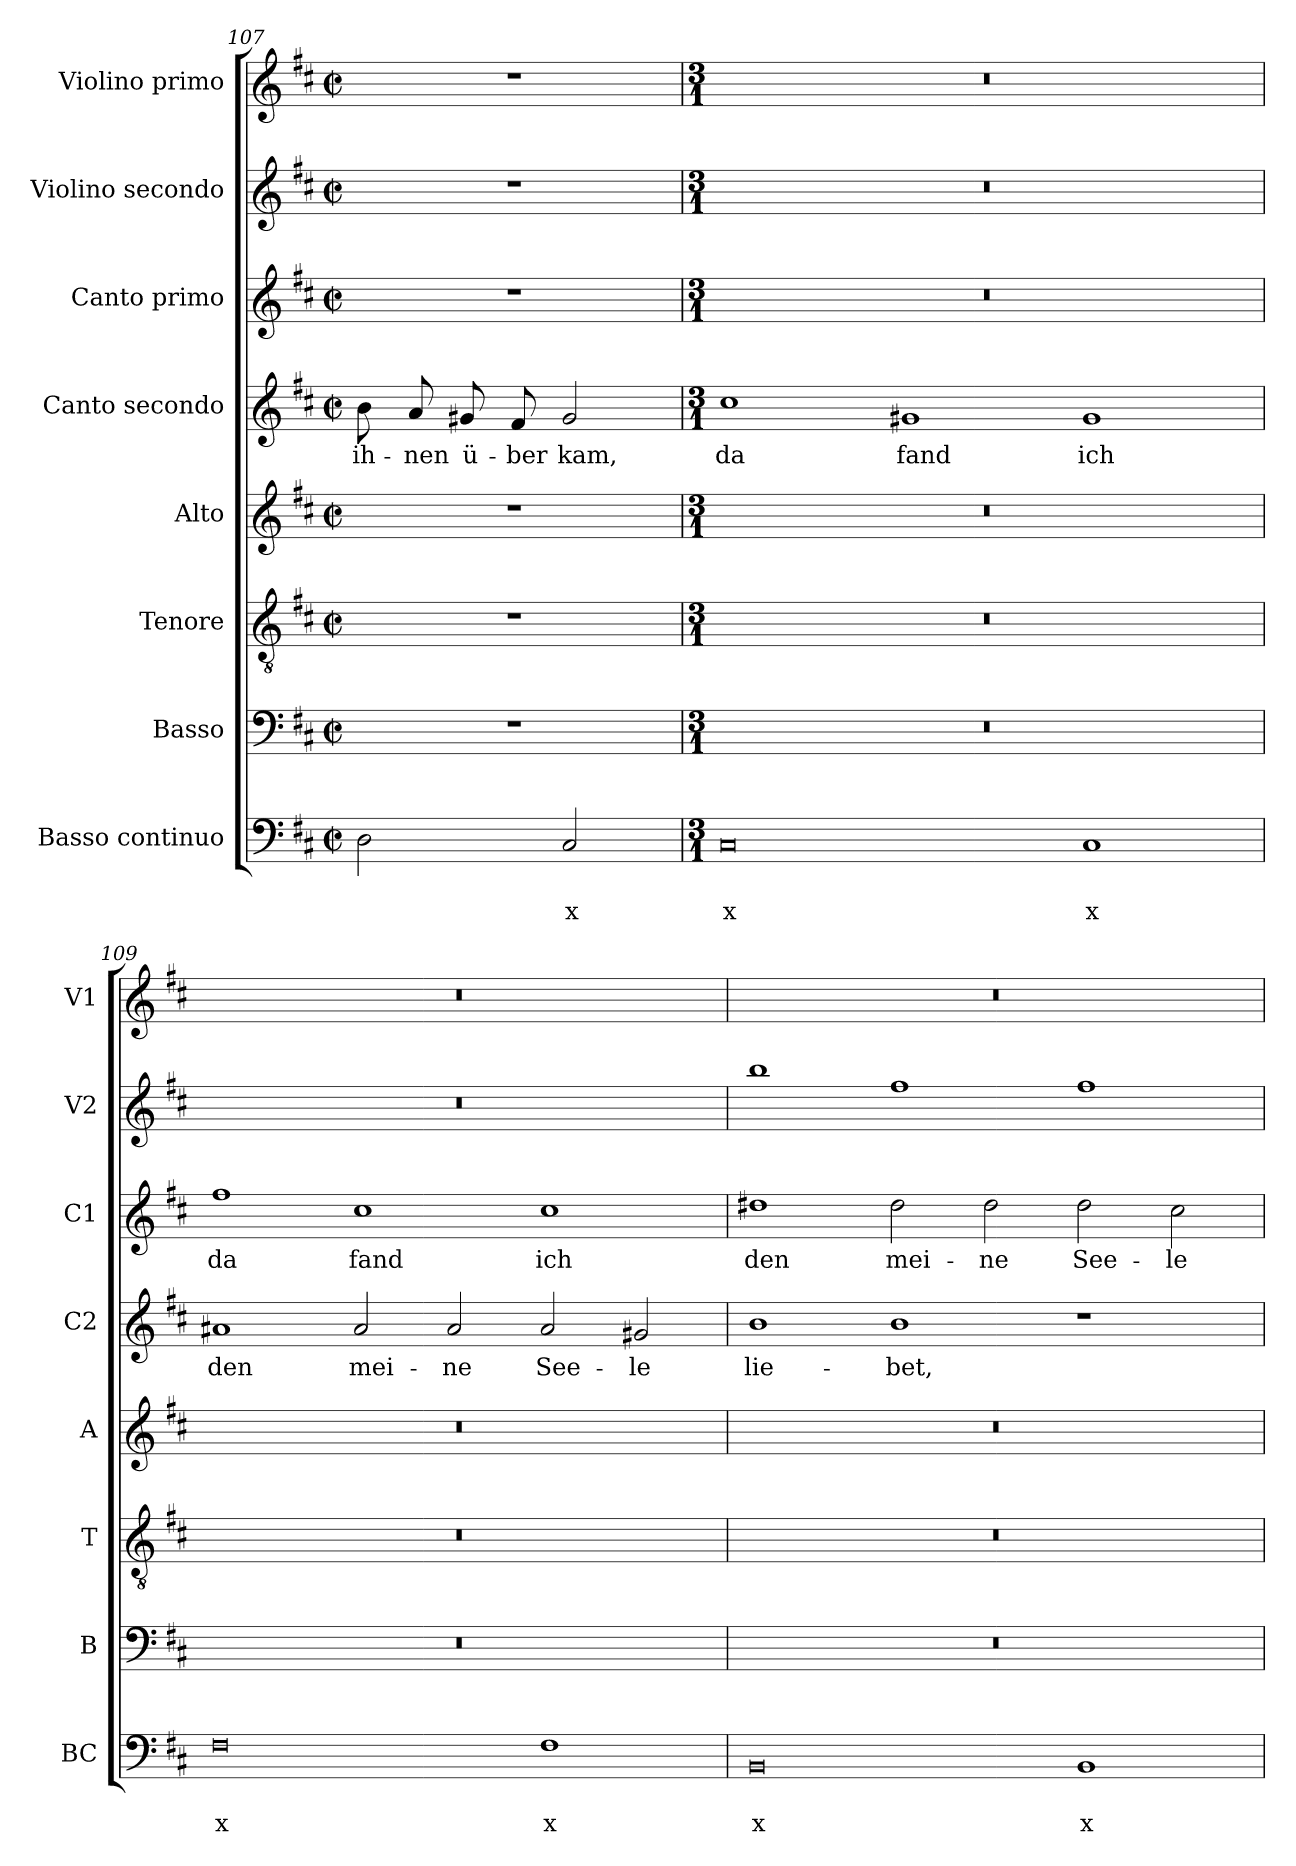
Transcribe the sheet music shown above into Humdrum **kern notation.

**kern	**text	**text	**kern	**kern	**kern	**kern	**text	**kern	**text	**kern	**kern
*part8	*part8	*part8	*part7	*part6	*part5	*part4	*part4	*part3	*part3	*part2	*part1
*staff8	*staff8	*staff8	*staff7	*staff6	*staff5	*staff4	*staff4	*staff3	*staff3	*staff2	*staff1
*I"Basso continuo	*	*	*I"Basso	*I"Tenore	*I"Alto	*I"Canto secondo	*	*I"Canto primo	*	*I"Violino secondo	*I"Violino primo
*I'BC	*	*	*I'B	*I'T	*I'A	*I'C2	*	*I'C1	*	*I'V2	*I'V1
*clefF4	*	*	*clefF4	*clefGv2	*clefG2	*clefG2	*	*clefG2	*	*clefG2	*clefG2
*k[f#c#]	*	*	*k[f#c#]	*k[f#c#]	*k[f#c#]	*k[f#c#]	*	*k[f#c#]	*	*k[f#c#]	*k[f#c#]
*D:	*	*	*D:	*D:	*D:	*D:	*	*D:	*	*D:	*D:
*M2/2	*	*	*M2/2	*M2/2	*M2/2	*M2/2	*	*M2/2	*	*M2/2	*M2/2
*met(c|)	*	*	*met(c|)	*met(c|)	*met(c|)	*met(c|)	*	*met(c|)	*	*met(c|)	*met(c|)
=107	=107	=107	=107	=107	=107	=107	=107	=107	=107	=107	=107
!	!	!	!	!	!	!	!LO:LY:b	!	!	!	!
2D\	.	.	1r	1r	1r	8b\	ih-	1r	.	1r	1r
!	!	!	!	!	!	!	!LO:LY:b	!	!	!	!
.	.	.	.	.	.	8a/	-nen	.	.	.	.
!	!	!	!	!	!	!	!LO:LY:b	!	!	!	!
.	.	.	.	.	.	8g#X/	ü-	.	.	.	.
!	!	!	!	!	!	!	!LO:LY:b	!	!	!	!
.	.	.	.	.	.	8f#/	-ber	.	.	.	.
!	!	!LO:LY:b	!	!	!	!	!LO:LY:b	!	!	!	!
2C#/	.	x	.	.	.	2g#/	kam,	.	.	.	.
!!LO:PB:g=z
=108	=108	=108	=108	=108	=108	=108	=108	=108	=108	=108	=108
*M3/1	*	*	*M3/1	*M3/1	*M3/1	*M3/1	*	*M3/1	*	*M3/1	*M3/1
!	!	!LO:LY:b	!	!	!	!	!LO:LY:b	!	!	!	!
0C#	.	x	0.r	0.r	0.r	1cc#	da	0.r	.	0.r	0.r
!	!	!	!	!	!	!	!LO:LY:b	!	!	!	!
.	.	.	.	.	.	1g#X	fand	.	.	.	.
!	!	!LO:LY:b	!	!	!	!	!LO:LY:b	!	!	!	!
1C#	.	x	.	.	.	1g#	ich	.	.	.	.
=109	=109	=109	=109	=109	=109	=109	=109	=109	=109	=109	=109
!	!	!LO:LY:b	!	!	!	!	!LO:LY:b	!	!LO:LY:b	!	!
0F#	.	x	0.r	0.r	0.r	1a#X	den	1ff#	da	0.r	0.r
!	!	!	!	!	!	!	!LO:LY:b	!	!LO:LY:b	!	!
.	.	.	.	.	.	2a#/	mei-	1cc#	fand	.	.
!	!	!	!	!	!	!	!LO:LY:b	!	!	!	!
.	.	.	.	.	.	2a#/	-ne	.	.	.	.
!	!	!LO:LY:b	!	!	!	!	!LO:LY:b	!	!LO:LY:b	!	!
1F#	.	x	.	.	.	2a#/	See-	1cc#	ich	.	.
!	!	!	!	!	!	!	!LO:LY:b	!	!	!	!
.	.	.	.	.	.	2g#X/	-le	.	.	.	.
=110	=110	=110	=110	=110	=110	=110	=110	=110	=110	=110	=110
!	!	!LO:LY:b	!	!	!	!	!LO:LY:b	!	!LO:LY:b	!	!
0BB	.	x	0.r	0.r	0.r	1b	lie-	1dd#X	den	1bb	0.r
!	!	!	!	!	!	!	!LO:LY:b	!	!LO:LY:b	!	!
.	.	.	.	.	.	1b	-bet,	2dd#\	mei-	1ff#	.
!	!	!	!	!	!	!	!	!	!LO:LY:b	!	!
.	.	.	.	.	.	.	.	2dd#\	-ne	.	.
!	!	!LO:LY:b	!	!	!	!	!	!	!LO:LY:b	!	!
1BB	.	x	.	.	.	1r	.	2dd#\	See-	1ff#	.
!	!	!	!	!	!	!	!	!	!LO:LY:b	!	!
.	.	.	.	.	.	.	.	2cc#\	-le	.	.
=	=	=	=	=	=	=	=	=	=	=	=
*-	*-	*-	*-	*-	*-	*-	*-	*-	*-	*-	*-
